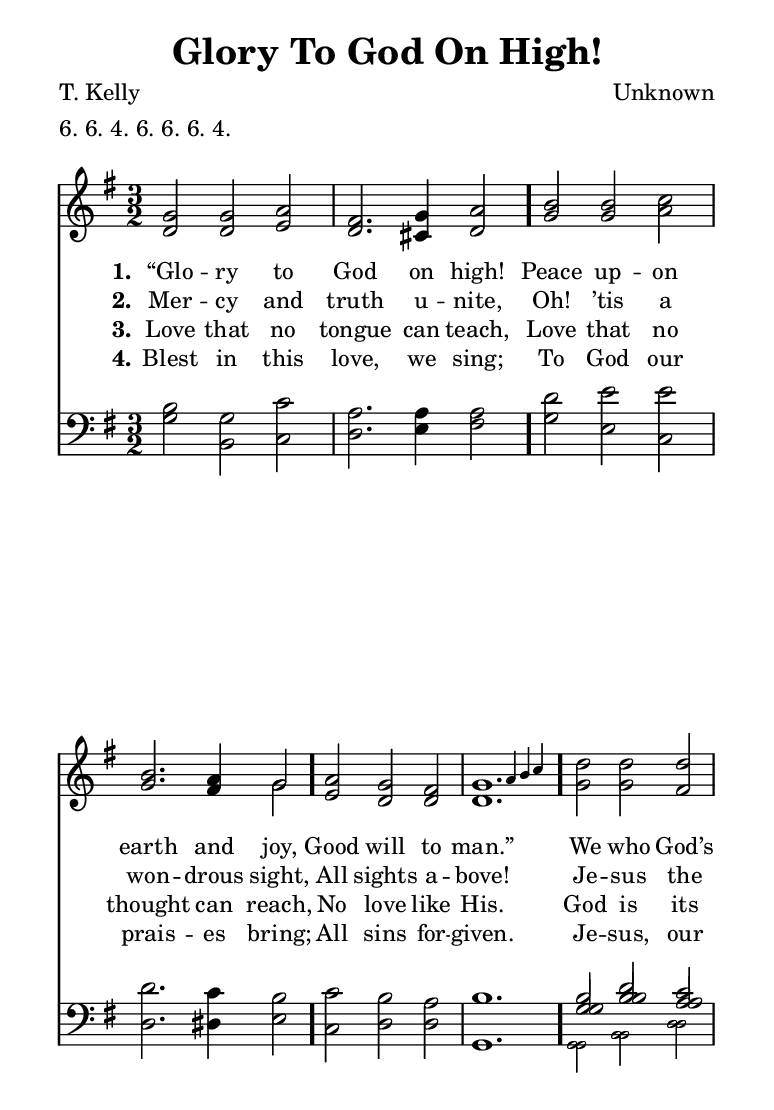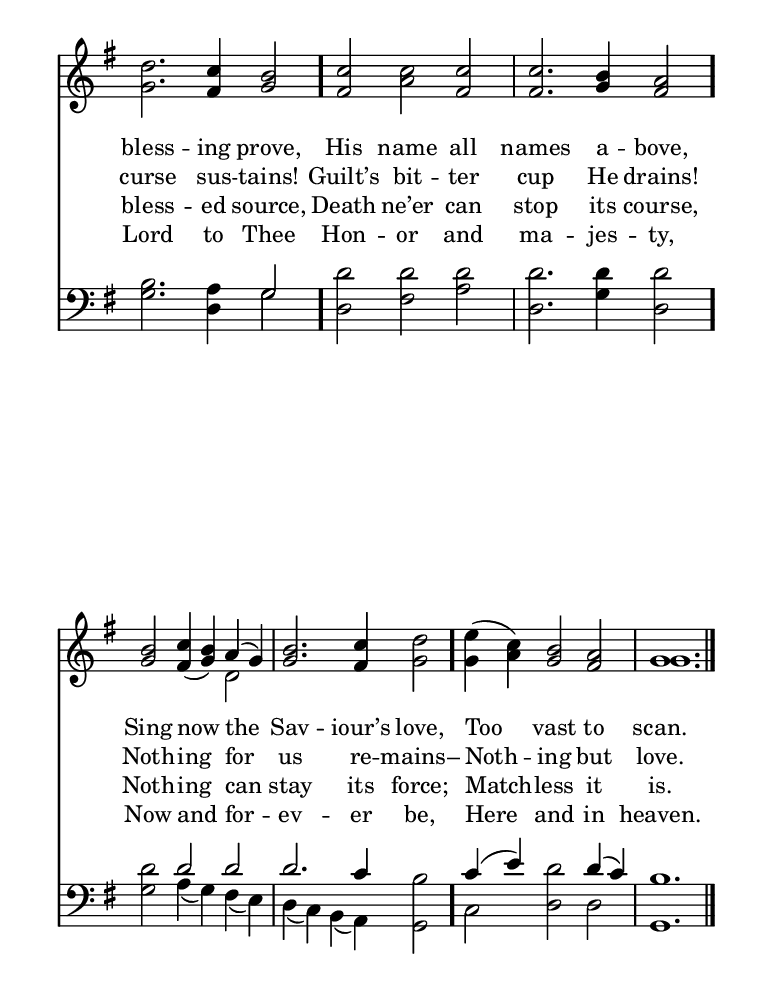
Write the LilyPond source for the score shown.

\include "common/global.ily"
\paper {
  \include "common/paper.ily"
  ragged-last-bottom = ##t
  systems-per-page = ##f
  system-count = #(cond (is-eogsized 3) (#t #f))
  system-system-spacing.padding = 11
}

\header{
  hymnnumber = "174"
  title = "Glory To God On High!"
  tunename = "National Anthem"
  meter = "6. 6. 4. 6. 6. 6. 4."
  poet = "T. Kelly"
  composer = "Unknown"
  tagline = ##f
}

global = {
  \include "common/overrides.ily"
  \override Staff.TimeSignature.style = #'numbered
  \time 3/2
  \override Score.MetronomeMark.transparent = ##t % hide all fermata changes too
  \tempo 2=80
  \key g \major
  \autoBeamOff
}

notesSoprano = {
\global
\relative c'' {

  g2 g a | fis2. g4 a2 |
  b2 b c | b2. a4 g2 |
  a2 g fis | \afterGrace g1. { a4 b c }
  d2 d d | d2. c4 b2 |
  c2 c c | c2. b4 a2 |
  b2 c4( b) a( g) | b2. c4 d2 |
  e4( c) b2 a | g1. |

  \bar "|."

}
}

notesAlto = {
\global
\relative e' {

  d2 d e | d2. cis4 d2 |
  g2 g a | g2. fis4 g2 |
  e2 d d | d1. |
  g2 g fis | g2. fis4 g2 |
  fis2 a fis | fis2. g4 fis2 |
  g2 fis4( g) d2 | g2. fis4 g2 |
  g4( a) g2 fis | g1. |

}
}

notesTenor = {
\global
\relative a {

  b2 g c | a2. a4 a2 |
  d2 e e | d2. c4 b2 |
  c2 b a | b1. |
  b2 d c | b2. a4 g2 |
  d'2 d d | d2. d4 d2 |
  d2 d d | d2. c4 b2 |
  c4( e) d2 d4( c) | b1.

}
}

notesBass = {
\global
\relative f {

  g2 b, c | d2. e4 fis2 |
  g2 e c | d2. dis4 e2 |
  c2 d d | g,1. |
  << { g'2 b a } \\ \override NoteHead.font-size = #-3 { g,2 b d } >> | g2. d4 g2 |
  d2 fis a | d,2. g4 d2 |
  g2 a4( g) fis( e) | d( c) b( a) g2 |
  c2 d d | g,1. |

}
}

wordsA = \lyricmode {
\set stanza = "1."

“Glo -- ry to God on high! \bar "."
Peace up -- on earth and joy, \bar "."
Good will to man.” \bar "."
We who God’s bless -- ing prove, \bar "."
His name all names a -- bove, \bar "."
Sing now the Sav -- iour’s love, \bar "."
Too vast to scan. \bar "."

}

wordsB = \lyricmode {
\set stanza = "2."

Mer -- cy and truth u -- nite,
Oh! ’tis a won -- drous sight,
All sights a -- bove!
Je -- sus the curse sus -- tains!
Guilt’s bit -- ter cup He drains!
Noth -- ing for us re -- mains–
Noth -- ing but love.

}

wordsC = \lyricmode {
\set stanza = "3."

Love that no tongue can teach,
Love that no thought can reach,
No love like His.
God is its bless -- ed source,
Death ne’er can stop its course,
Noth -- ing can stay its force;
Match -- less it is.

}

wordsD = \lyricmode {
\set stanza = "4."

Blest in this love, we sing;
To God our prais -- es bring;
All sins for -- given.
Je -- sus, our Lord to Thee
Hon -- or and ma -- jes -- ty,
Now and for -- ev -- er be,
Here and in heaven.

}

\score {
  \context ChoirStaff <<
    \context Staff = upper <<
      \set Staff.autoBeaming = ##f
      \set ChoirStaff.systemStartDelimiter = #'SystemStartBar
      \set ChoirStaff.printPartCombineTexts = ##f
      \partcombine #'(2 . 9) \notesSoprano \notesAlto
      \context NullVoice = sopranos { \voiceOne << \notesSoprano >> }
      \context NullVoice = altos { \voiceTwo << \notesAlto >> }
      \context Lyrics = one   \lyricsto sopranos \wordsA
      \context Lyrics = two   \lyricsto sopranos \wordsB
      \context Lyrics = three \lyricsto sopranos \wordsC
      \context Lyrics = four  \lyricsto sopranos \wordsD
    >>
    \context Staff = men <<
      \set Staff.autoBeaming = ##f
      \clef bass
      \set ChoirStaff.printPartCombineTexts = ##f
      \partcombine #'(2 . 9) \notesTenor \notesBass
      \context NullVoice = tenors { \voiceOne << \notesTenor >> }
      \context NullVoice = basses { \voiceTwo << \notesBass >> }
    >>
  >>
  \layout {
    \include "common/layout.ily"
  }
  \midi{
    \include "common/midi.ily"
  }
}

\version "2.19.49"  % necessary for upgrading to future LilyPond versions.

% vi:set et ts=2 sw=2 ai nocindent syntax=lilypond:
